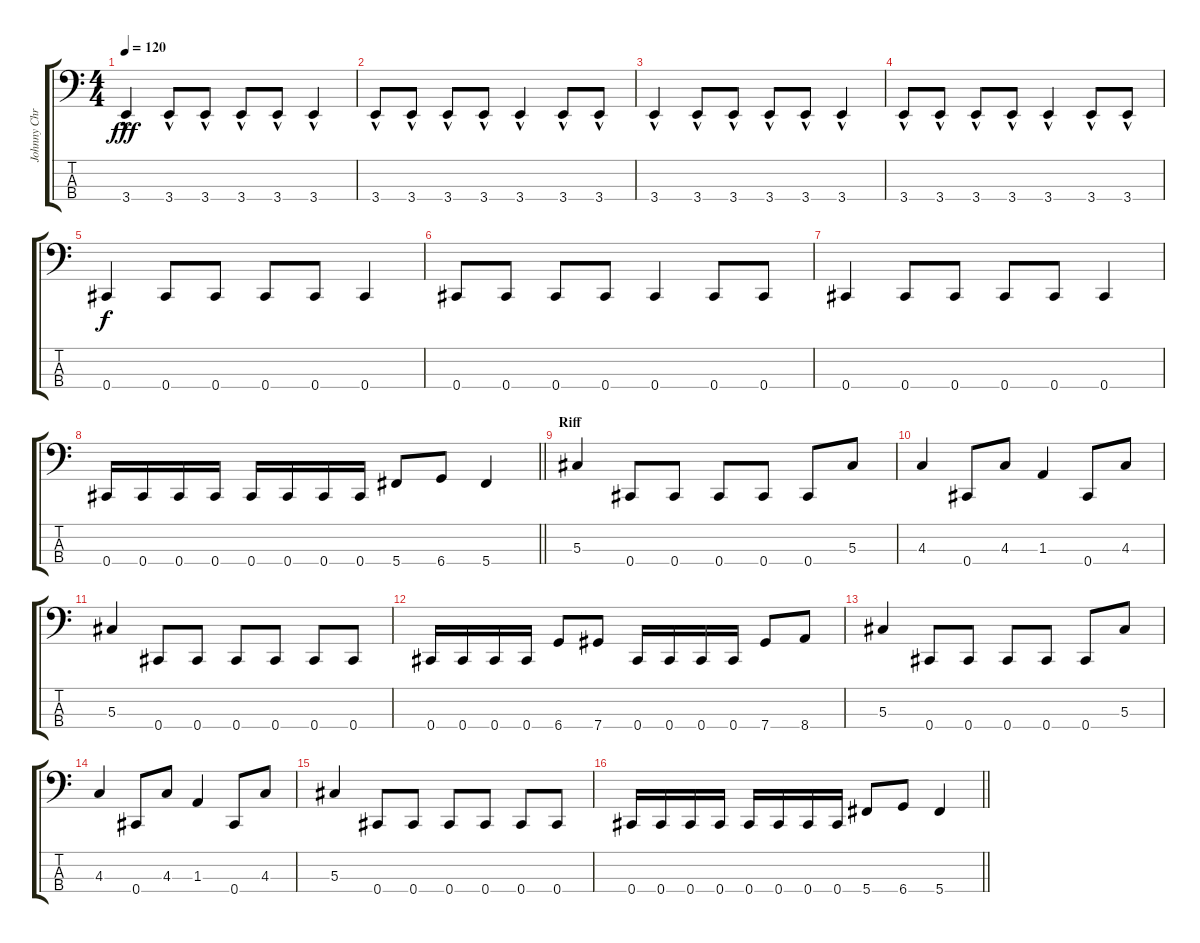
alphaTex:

\track ("Johnny Christ" "Johnny Chr") {instrument electricbasspick}
\staff {score tabs}
\tuning (Gb2 Db2 Ab1 Db1) {hide}
\ts (4 4)
\tempo 120
\clef f4
\ks c
3.4{hac}.4{dy fff} 3.4{hac}.8 3.4{hac}.8 3.4{hac}.8 3.4{hac}.8 3.4{hac}.4 |
3.4{hac}.8 3.4{hac}.8 3.4{hac}.8 3.4{hac}.8 3.4{hac}.4 3.4{hac}.8 3.4{hac}.8 |
3.4{hac}.4 3.4{hac}.8 3.4{hac}.8 3.4{hac}.8 3.4{hac}.8 3.4{hac}.4 |
3.4{hac}.8 3.4{hac}.8 3.4{hac}.8 3.4{hac}.8 3.4{hac}.4 3.4{hac}.8 3.4{hac}.8 |
0.4.4{dy f} 0.4.8 0.4.8 0.4.8 0.4.8 0.4.4 |
0.4.8 0.4.8 0.4.8 0.4.8 0.4.4 0.4.8 0.4.8 |
0.4.4 0.4.8 0.4.8 0.4.8 0.4.8 0.4.4 |
\barLineRight lightlight
0.4.16 0.4.16 0.4.16 0.4.16 0.4.16 0.4.16 0.4.16 0.4.16 5.4.8 6.4.8 5.4.4 |
\section ("" "Riff")
5.3.4 0.4.8 0.4.8 0.4.8 0.4.8 0.4.8 5.3.8 |
4.3.4 0.4.8 4.3.8 1.3.4 0.4.8 4.3.8 |
5.3.4 0.4.8 0.4.8 0.4.8 0.4.8 0.4.8 0.4.8 |
0.4.16 0.4.16 0.4.16 0.4.16 6.4.8 7.4.8 0.4.16 0.4.16 0.4.16 0.4.16 7.4.8 8.4.8 |
5.3.4 0.4.8 0.4.8 0.4.8 0.4.8 0.4.8 5.3.8 |
4.3.4 0.4.8 4.3.8 1.3.4 0.4.8 4.3.8 |
5.3.4 0.4.8 0.4.8 0.4.8 0.4.8 0.4.8 0.4.8 |
\barLineRight lightlight
0.4.16 0.4.16 0.4.16 0.4.16 0.4.16 0.4.16 0.4.16 0.4.16 5.4.8 6.4.8 5.4.4
